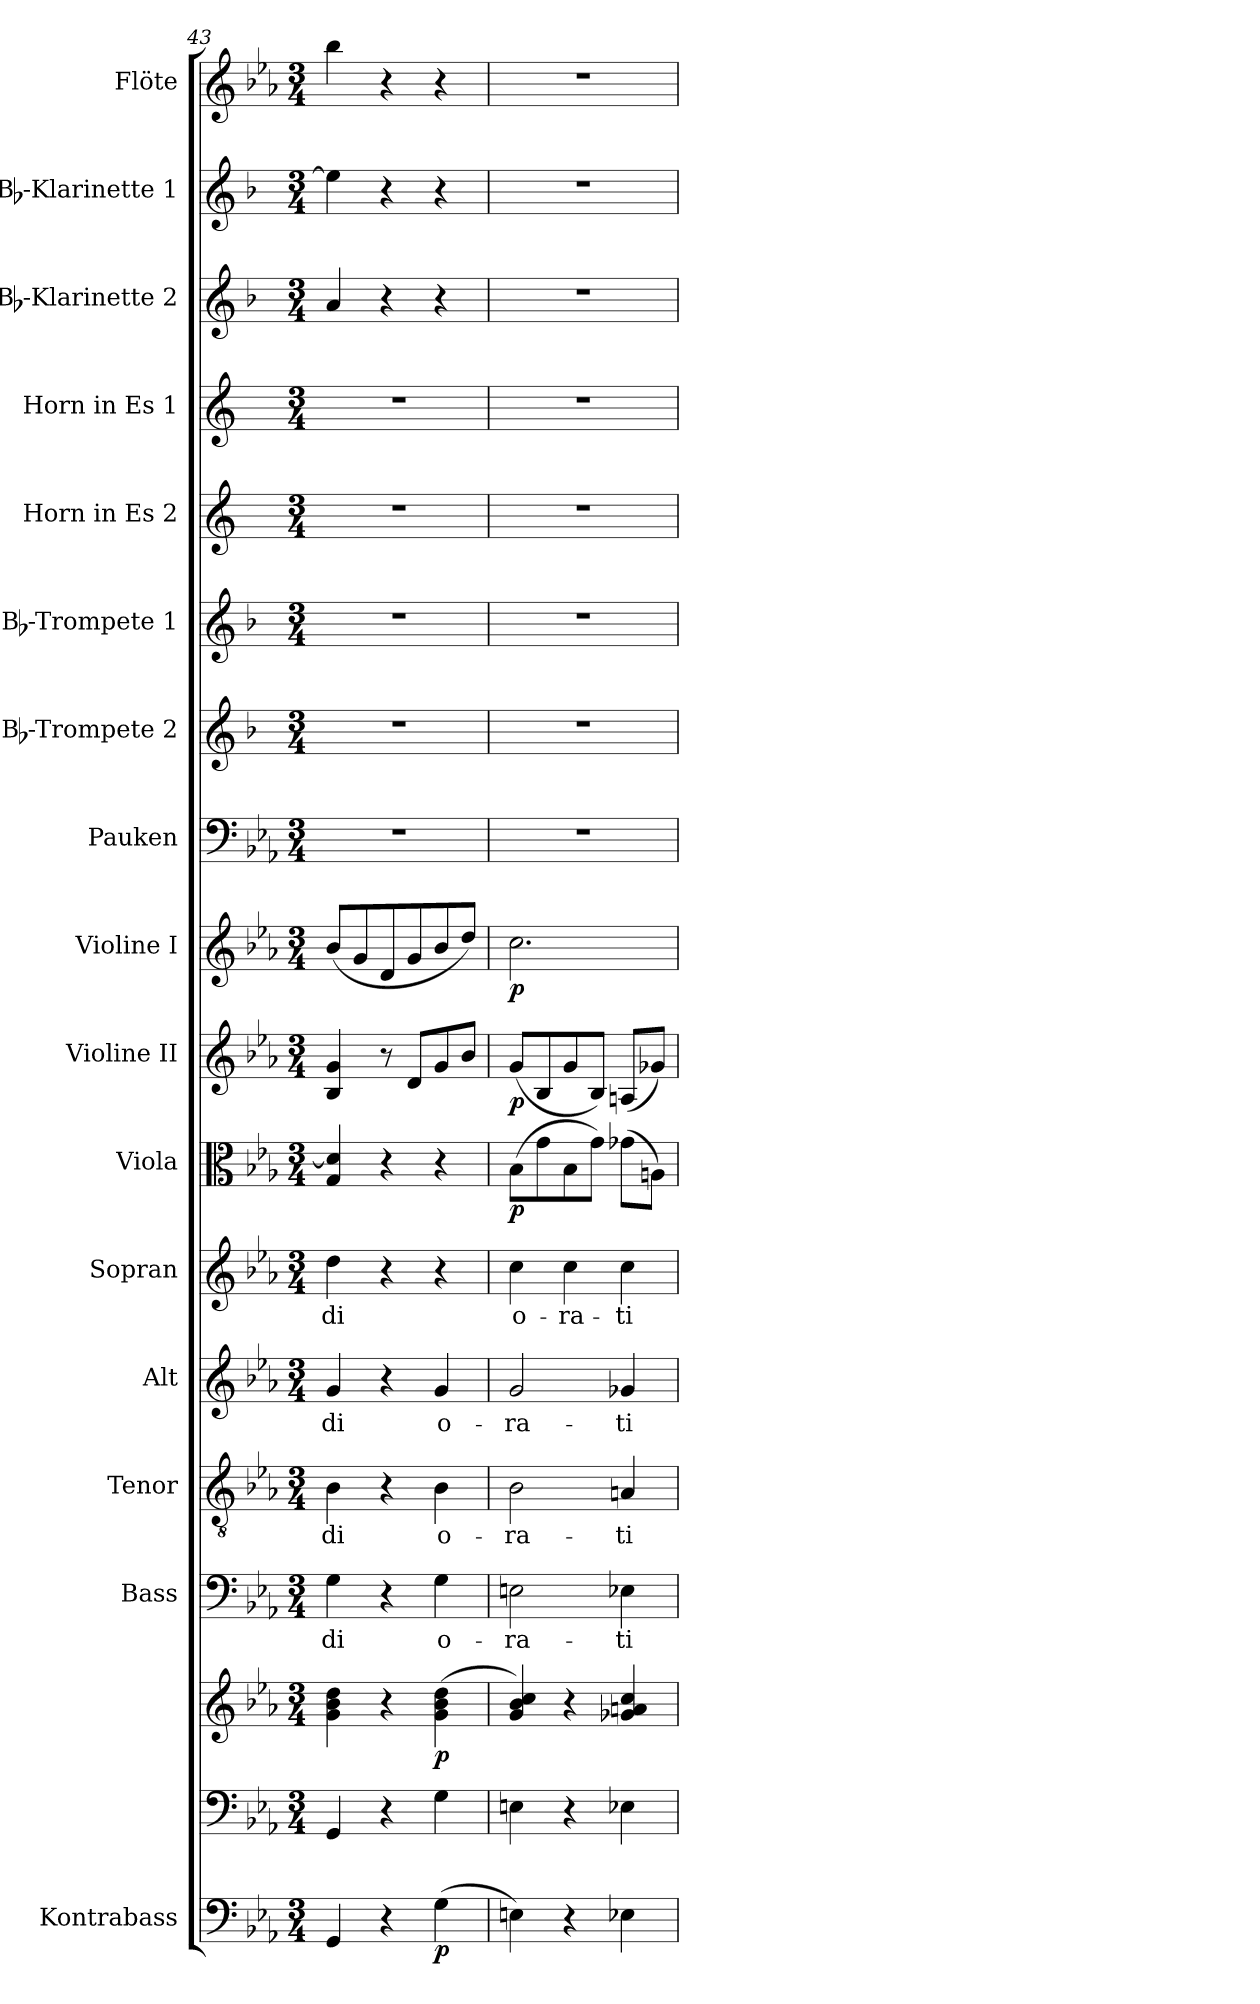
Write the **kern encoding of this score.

**kern	**dynam	**kern	**kern	**dynam	**kern	**text	**kern	**text	**kern	**text	**kern	**text	**kern	**dynam	**kern	**dynam	**kern	**dynam	**kern	**kern	**kern	**kern	**kern	**kern	**kern	**kern
*part17	*part17	*part16	*part16	*part16	*part15	*part15	*part14	*part14	*part13	*part13	*part12	*part12	*part11	*part11	*part10	*part10	*part9	*part9	*part8	*part7	*part6	*part5	*part4	*part3	*part2	*part1
*staff18	*staff18	*staff17	*staff16	*staff16/17	*staff15	*staff15	*staff14	*staff14	*staff13	*staff13	*staff12	*staff12	*staff11	*staff11	*staff10	*staff10	*staff9	*staff9	*staff8	*staff7	*staff6	*staff5	*staff4	*staff3	*staff2	*staff1
*I"Kontrabass	*	*	*	*	*I"Bass	*	*I"Tenor	*	*I"Alt	*	*I"Sopran	*	*I"Viola	*	*I"Violine II	*	*I"Violine I	*	*I"Pauken	*I"Bb-Trompete 2	*I"Bb-Trompete 1	*I"Horn in Es 2	*I"Horn in Es 1	*I"Bb-Klarinette 2	*I"Bb-Klarinette 1	*I"Flöte
*I'Kb.	*	*	*	*	*I'B.	*	*I'T.	*	*I'A.	*	*I'S.	*	*I'Vla.	*	*I'Vl. II	*	*I'Vl. I	*	*I'Pk.	*I'Bb Trp. 2	*I'Bb Trp. 1	*	*	*I'Bb Kl. 2	*I'Bb Kl. 1	*I'Fl.
*clefF4	*	*clefF4	*clefG2	*	*clefF4	*	*clefGv2	*	*clefG2	*	*clefG2	*	*clefC3	*	*clefG2	*	*clefG2	*	*clefF4	*clefG2	*clefG2	*clefG2	*clefG2	*clefG2	*clefG2	*clefG2
*ITrd7c12	*	*	*	*	*	*	*	*	*	*	*	*	*	*	*	*	*	*	*	*ITrd1c2	*ITrd1c2	*ITrd5c9	*ITrd5c9	*ITrd1c2	*ITrd1c2	*
*k[b-e-a-]	*	*k[b-e-a-]	*k[b-e-a-]	*	*k[b-e-a-]	*	*k[b-e-a-]	*	*k[b-e-a-]	*	*k[b-e-a-]	*	*k[b-e-a-]	*	*k[b-e-a-]	*	*k[b-e-a-]	*	*k[b-e-a-]	*k[b-e-a-]	*k[b-e-a-]	*k[b-e-a-]	*k[b-e-a-]	*k[b-e-a-]	*k[b-e-a-]	*k[b-e-a-]
*E-:	*	*E-:	*E-:	*	*E-:	*	*E-:	*	*E-:	*	*E-:	*	*E-:	*	*E-:	*	*E-:	*	*E-:	*E-:	*E-:	*E-:	*E-:	*E-:	*E-:	*E-:
*M3/4	*	*M3/4	*M3/4	*	*M3/4	*	*M3/4	*	*M3/4	*	*M3/4	*	*M3/4	*	*M3/4	*	*M3/4	*	*M3/4	*M3/4	*M3/4	*M3/4	*M3/4	*M3/4	*M3/4	*M3/4
=43	=43	=43	=43	=43	=43	=43	=43	=43	=43	=43	=43	=43	=43	=43	=43	=43	=43	=43	=43	=43	=43	=43	=43	=43	=43	=43
!	!	!	!	!	!	!LO:LY:b	!	!LO:LY:b	!	!LO:LY:b	!	!LO:LY:b	!	!	!	!	!	!	!	!	!	!	!	!	!	!
4GGG/	.	4GG/	4g\ 4b-\ 4dd\	.	4G\	-di	4B-\	-di	4g/	-di	4dd\	-di	4G/ 4d/]	.	4B-/ 4g/	.	(<8b-/L	.	2.r	2.r	2.r	2.r	2.r	4g/	4dd\]	4bb-\
.	.	.	.	.	.	.	.	.	.	.	.	.	.	.	.	.	8g/	.	.	.	.	.	.	.	.	.
4r	.	4r	4r	.	4r	.	4r	.	4r	.	4r	.	4r	.	8r	.	8d/	.	.	.	.	.	.	4r	4r	4r
.	.	.	.	.	.	.	.	.	.	.	.	.	.	.	8d/L	.	8g/	.	.	.	.	.	.	.	.	.
!	!LO:DY:b	!	!	!LO:DY:b	!	!LO:LY:b	!	!LO:LY:b	!	!LO:LY:b	!	!	!	!	!	!	!	!	!	!	!	!	!	!	!	!
(>4GG\	p	4G\	(>4g\ 4b-\ 4dd\	p	4G\	o-	4B-\	o-	4g/	o-	4r	.	4r	.	8g/	.	8b-/	.	.	.	.	.	.	4r	4r	4r
.	.	.	.	.	.	.	.	.	.	.	.	.	.	.	8b-/J	.	8dd/J)	.	.	.	.	.	.	.	.	.
=44	=44	=44	=44	=44	=44	=44	=44	=44	=44	=44	=44	=44	=44	=44	=44	=44	=44	=44	=44	=44	=44	=44	=44	=44	=44	=44
!	!	!	!	!	!	!LO:LY:b	!	!LO:LY:b	!	!LO:LY:b	!	!LO:LY:b	!	!LO:DY:b	!	!LO:DY:b	!	!LO:DY:b	!	!	!	!	!	!	!	!
4EEn\)	.	4En\	4g/ 4b-/ 4cc/)	.	2En\	-ra-	2B-\	-ra-	2g/	-ra-	4cc\	o-	(>8B-\L	p	(<8g/L	p	2.cc\	p	2.r	2.r	2.r	2.r	2.r	2.r	2.r	2.r
.	.	.	.	.	.	.	.	.	.	.	.	.	8g\	.	8B-/	.	.	.	.	.	.	.	.	.	.	.
!	!	!	!	!	!	!	!	!	!	!	!	!LO:LY:b	!	!	!	!	!	!	!	!	!	!	!	!	!	!
4r	.	4r	4r	.	.	.	.	.	.	.	4cc\	-ra-	8B-\	.	8g/	.	.	.	.	.	.	.	.	.	.	.
.	.	.	.	.	.	.	.	.	.	.	.	.	8g\J)	.	8B-/J)	.	.	.	.	.	.	.	.	.	.	.
!	!	!	!	!	!	!LO:LY:b	!	!LO:LY:b	!	!LO:LY:b	!	!LO:LY:b	!	!	!	!	!	!	!	!	!	!	!	!	!	!
4EE-X\	.	4E-X\	4g-X/ 4an/ 4cc/	.	4E-X\	-ti-	4An/	-ti-	4g-X/	-ti-	4cc\	-ti-	(>8g-X\L	.	(<8An/L	.	.	.	.	.	.	.	.	.	.	.
.	.	.	.	.	.	.	.	.	.	.	.	.	8An\J)	.	8g-X/J)	.	.	.	.	.	.	.	.	.	.	.
=	=	=	=	=	=	=	=	=	=	=	=	=	=	=	=	=	=	=	=	=	=	=	=	=	=	=
*-	*-	*-	*-	*-	*-	*-	*-	*-	*-	*-	*-	*-	*-	*-	*-	*-	*-	*-	*-	*-	*-	*-	*-	*-	*-	*-
